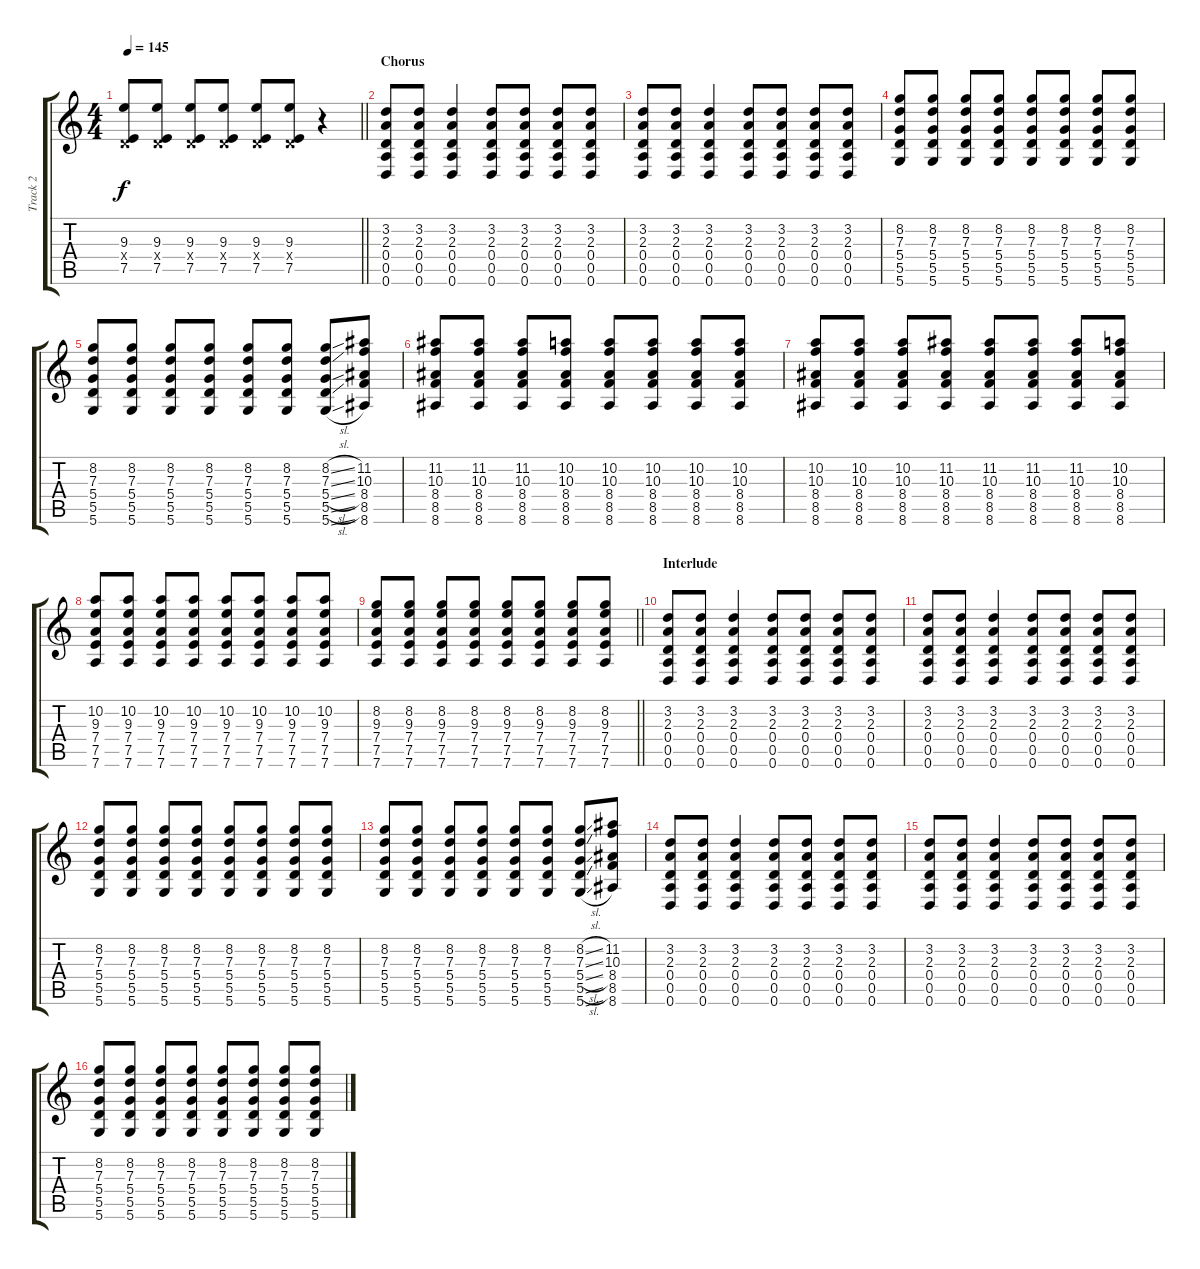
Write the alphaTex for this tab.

\track ("Track 2" "Track 2") {instrument distortionguitar}
\staff {score tabs}
\tuning (E4 B3 G3 D3 A2 D2) {hide}
\ts (4 4)
\tempo 145
\clef g2
\barLineRight lightlight
\ks c
(9.3 0.4{x} 7.5).8{dy f} (9.3 0.4{x} 7.5).8 (9.3 0.4{x} 7.5).8 (9.3 0.4{x} 7.5).8 (9.3 0.4{x} 7.5).8 (9.3 0.4{x} 7.5).8 r.4 |
\section ("" "Chorus")
(3.2 2.3 0.4 0.5 0.6).8 (3.2 2.3 0.4 0.5 0.6).8 (3.2 2.3 0.4 0.5 0.6).4 (3.2 2.3 0.4 0.5 0.6).8 (3.2 2.3 0.4 0.5 0.6).8 (3.2 2.3 0.4 0.5 0.6).8 (3.2 2.3 0.4 0.5 0.6).8 |
(3.2 2.3 0.4 0.5 0.6).8 (3.2 2.3 0.4 0.5 0.6).8 (3.2 2.3 0.4 0.5 0.6).4 (3.2 2.3 0.4 0.5 0.6).8 (3.2 2.3 0.4 0.5 0.6).8 (3.2 2.3 0.4 0.5 0.6).8 (3.2 2.3 0.4 0.5 0.6).8 |
(8.2 7.3 5.4 5.5 5.6).8 (8.2 7.3 5.4 5.5 5.6).8 (8.2 7.3 5.4 5.5 5.6).8 (8.2 7.3 5.4 5.5 5.6).8 (8.2 7.3 5.4 5.5 5.6).8 (8.2 7.3 5.4 5.5 5.6).8 (8.2 7.3 5.4 5.5 5.6).8 (8.2 7.3 5.4 5.5 5.6).8 |
(8.2 7.3 5.4 5.5 5.6).8 (8.2 7.3 5.4 5.5 5.6).8 (8.2 7.3 5.4 5.5 5.6).8 (8.2 7.3 5.4 5.5 5.6).8 (8.2 7.3 5.4 5.5 5.6).8 (8.2 7.3 5.4 5.5 5.6).8 (8.2{sl} 7.3{sl} 5.4{sl} 5.5{sl} 5.6{sl}).8 (11.2 10.3 8.4 8.5 8.6).8 |
(11.2 10.3 8.4 8.5 8.6).8 (11.2 10.3 8.4 8.5 8.6).8 (11.2 10.3 8.4 8.5 8.6).8 (10.2 10.3 8.4 8.5 8.6).8 (10.2 10.3 8.4 8.5 8.6).8 (10.2 10.3 8.4 8.5 8.6).8 (10.2 10.3 8.4 8.5 8.6).8 (10.2 10.3 8.4 8.5 8.6).8 |
(10.2 10.3 8.4 8.5 8.6).8 (10.2 10.3 8.4 8.5 8.6).8 (10.2 10.3 8.4 8.5 8.6).8 (11.2 10.3 8.4 8.5 8.6).8 (11.2 10.3 8.4 8.5 8.6).8 (11.2 10.3 8.4 8.5 8.6).8 (11.2 10.3 8.4 8.5 8.6).8 (10.2 10.3 8.4 8.5 8.6).8 |
(10.2 9.3 7.4 7.5 7.6).8 (10.2 9.3 7.4 7.5 7.6).8 (10.2 9.3 7.4 7.5 7.6).8 (10.2 9.3 7.4 7.5 7.6).8 (10.2 9.3 7.4 7.5 7.6).8 (10.2 9.3 7.4 7.5 7.6).8 (10.2 9.3 7.4 7.5 7.6).8 (10.2 9.3 7.4 7.5 7.6).8 |
\barLineRight lightlight
(8.2 9.3 7.4 7.5 7.6).8 (8.2 9.3 7.4 7.5 7.6).8 (8.2 9.3 7.4 7.5 7.6).8 (8.2 9.3 7.4 7.5 7.6).8 (8.2 9.3 7.4 7.5 7.6).8 (8.2 9.3 7.4 7.5 7.6).8 (8.2 9.3 7.4 7.5 7.6).8 (8.2 9.3 7.4 7.5 7.6).8 |
\section ("" "Interlude")
(3.2 2.3 0.4 0.5 0.6).8 (3.2 2.3 0.4 0.5 0.6).8 (3.2 2.3 0.4 0.5 0.6).4 (3.2 2.3 0.4 0.5 0.6).8 (3.2 2.3 0.4 0.5 0.6).8 (3.2 2.3 0.4 0.5 0.6).8 (3.2 2.3 0.4 0.5 0.6).8 |
(3.2 2.3 0.4 0.5 0.6).8 (3.2 2.3 0.4 0.5 0.6).8 (3.2 2.3 0.4 0.5 0.6).4 (3.2 2.3 0.4 0.5 0.6).8 (3.2 2.3 0.4 0.5 0.6).8 (3.2 2.3 0.4 0.5 0.6).8 (3.2 2.3 0.4 0.5 0.6).8 |
(8.2 7.3 5.4 5.5 5.6).8 (8.2 7.3 5.4 5.5 5.6).8 (8.2 7.3 5.4 5.5 5.6).8 (8.2 7.3 5.4 5.5 5.6).8 (8.2 7.3 5.4 5.5 5.6).8 (8.2 7.3 5.4 5.5 5.6).8 (8.2 7.3 5.4 5.5 5.6).8 (8.2 7.3 5.4 5.5 5.6).8 |
(8.2 7.3 5.4 5.5 5.6).8 (8.2 7.3 5.4 5.5 5.6).8 (8.2 7.3 5.4 5.5 5.6).8 (8.2 7.3 5.4 5.5 5.6).8 (8.2 7.3 5.4 5.5 5.6).8 (8.2 7.3 5.4 5.5 5.6).8 (8.2{sl} 7.3{sl} 5.4{sl} 5.5{sl} 5.6{sl}).8 (11.2 10.3 8.4 8.5 8.6).8 |
(3.2 2.3 0.4 0.5 0.6).8 (3.2 2.3 0.4 0.5 0.6).8 (3.2 2.3 0.4 0.5 0.6).4 (3.2 2.3 0.4 0.5 0.6).8 (3.2 2.3 0.4 0.5 0.6).8 (3.2 2.3 0.4 0.5 0.6).8 (3.2 2.3 0.4 0.5 0.6).8 |
(3.2 2.3 0.4 0.5 0.6).8 (3.2 2.3 0.4 0.5 0.6).8 (3.2 2.3 0.4 0.5 0.6).4 (3.2 2.3 0.4 0.5 0.6).8 (3.2 2.3 0.4 0.5 0.6).8 (3.2 2.3 0.4 0.5 0.6).8 (3.2 2.3 0.4 0.5 0.6).8 |
(8.2 7.3 5.4 5.5 5.6).8 (8.2 7.3 5.4 5.5 5.6).8 (8.2 7.3 5.4 5.5 5.6).8 (8.2 7.3 5.4 5.5 5.6).8 (8.2 7.3 5.4 5.5 5.6).8 (8.2 7.3 5.4 5.5 5.6).8 (8.2 7.3 5.4 5.5 5.6).8 (8.2 7.3 5.4 5.5 5.6).8
